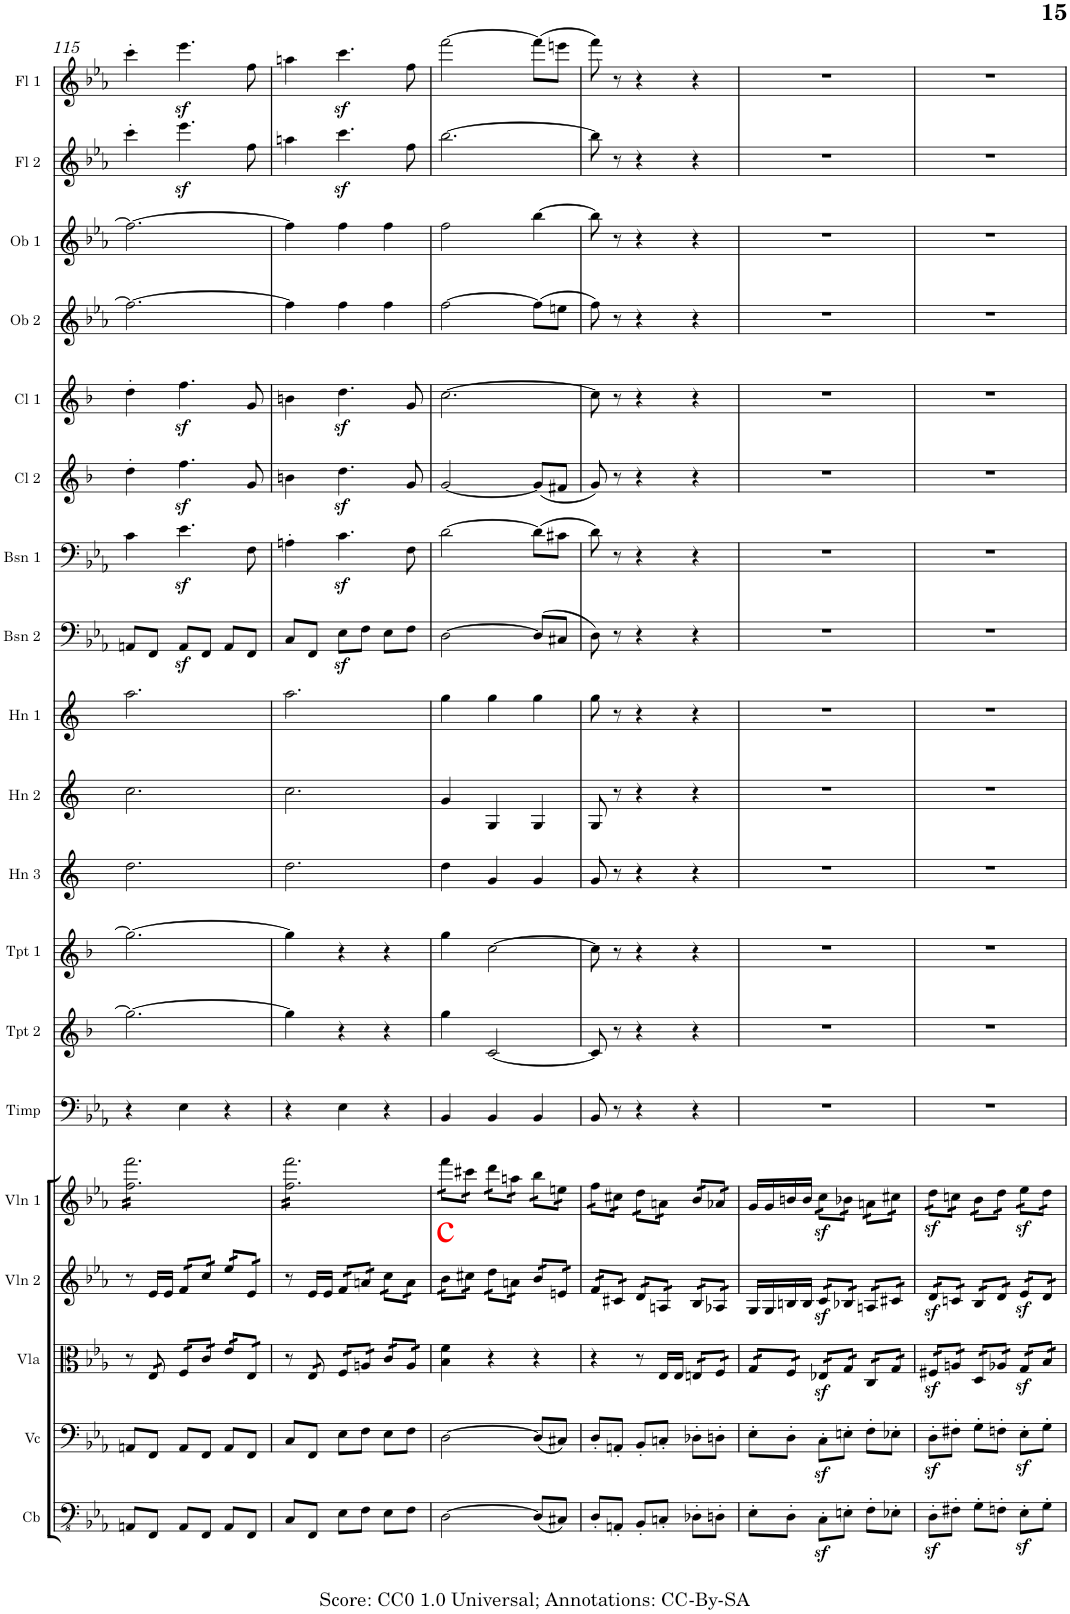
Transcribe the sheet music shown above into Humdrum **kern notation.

**kern	**kern	**kern	**kern	**kern	**text	**kern	**kern	**kern	**kern	**kern	**kern	**kern	**kern	**kern	**kern	**kern	**kern	**kern	**kern
*part19	*part18	*part17	*part16	*part15	*part15	*part14	*part13	*part12	*part11	*part10	*part9	*part8	*part7	*part6	*part5	*part4	*part3	*part2	*part1
*staff19	*staff18	*staff17	*staff16	*staff15	*staff15	*staff14	*staff13	*staff12	*staff11	*staff10	*staff9	*staff8	*staff7	*staff6	*staff5	*staff4	*staff3	*staff2	*staff1
*I"Contrabass	*I"Violoncello	*I"Viola	*I"Violin 2	*I"Violin 1	*	*I"Timpani	*I"Bb Trumpet 2	*I"Bb Trumpet 1	*I"Eb Horn 3	*I"Eb Horn 2	*I"Eb Horn 1	*I"Bassoon 2	*I"Bassoon 1	*I"Bb Clarinet 2	*I"Bb Clarinet 1	*I"Oboe 2	*I"Oboe 1	*I"Flute 2	*I"Flute 1
*I'Cb	*I'Vc	*I'Vla	*I'Vln 2	*I'Vln 1	*	*I'Timp	*I'Tpt 2	*I'Tpt 1	*I'Hn 3	*I'Hn 2	*I'Hn 1	*I'Bsn 2	*I'Bsn 1	*I'Cl 2	*I'Cl 1	*I'Ob 2	*I'Ob 1	*I'Fl 2	*I'Fl 1
!!LO:PB:g=z
*clefFv4	*clefF4	*clefC3	*clefG2	*clefG2	*	*clefF4	*clefG2	*clefG2	*clefG2	*clefG2	*clefG2	*clefF4	*clefF4	*clefG2	*clefG2	*clefG2	*clefG2	*clefG2	*clefG2
*	*	*	*	*	*	*	*Trd1c2	*Trd1c2	*Trd5c9	*Trd5c9	*Trd5c9	*	*	*Trd1c2	*Trd1c2	*	*	*	*
*k[b-e-a-]	*k[b-e-a-]	*k[b-e-a-]	*k[b-e-a-]	*k[b-e-a-]	*	*k[b-e-a-]	*k[b-]	*k[b-]	*k[]	*k[]	*k[]	*k[b-e-a-]	*k[b-e-a-]	*k[b-]	*k[b-]	*k[b-e-a-]	*k[b-e-a-]	*k[b-e-a-]	*k[b-e-a-]
*M3/4	*M3/4	*M3/4	*M3/4	*M3/4	*	*M3/4	*M3/4	*M3/4	*M3/4	*M3/4	*M3/4	*M3/4	*M3/4	*M3/4	*M3/4	*M3/4	*M3/4	*M3/4	*M3/4
=115	=115	=115	=115	=115	=115	=115	=115	=115	=115	=115	=115	=115	=115	=115	=115	=115	=115	=115	=115
*	*	*	*	*tremolo	*	*	*	*	*	*	*	*	*	*	*	*	*	*	*
8AAAn/L	8AAn/L	8r	8r	16ff\ 16fff\LL	.	4r	2.gg\_	2.gg\_	2.dd\	2.cc\	2.aa\	8AAn/L	4c\	4dd'\	4dd'\	2.ff\_	2.ff\_	4ccc'\	4ccc'\
.	.	.	.	16ff\ 16fff\	.	.	.	.	.	.	.	.	.	.	.	.	.	.	.
*	*	*tremolo	*	*	*	*	*	*	*	*	*	*	*	*	*	*	*	*	*
8FFF/J	8FF/J	16E-/	16e-/LL	16ff\ 16fff\	.	.	.	.	.	.	.	8FF/J	.	.	.	.	.	.	.
.	.	16E-/	16e-/JJ	16ff\ 16fff\	.	.	.	.	.	.	.	.	.	.	.	.	.	.	.
*	*	*	*tremolo	*	*	*	*	*	*	*	*	*	*	*	*	*	*	*	*
8AAA/L	8AA/L	16F/LL	16f/LL	16ff\ 16fff\	.	4E-\	.	.	.	.	.	8AAz</L	4.e-z<\	4.ffz<\	4.ffz<\	.	.	4.eee-z<\	4.eee-z<\
.	.	16F/	16f/	16ff\ 16fff\	.	.	.	.	.	.	.	.	.	.	.	.	.	.	.
8FFF/J	8FF/J	16c/	16cc/	16ff\ 16fff\	.	.	.	.	.	.	.	8FF/J	.	.	.	.	.	.	.
.	.	16c/JJ	16cc/JJ	16ff\ 16fff\	.	.	.	.	.	.	.	.	.	.	.	.	.	.	.
8AAA/L	8AA/L	16e-/LL	16ee-/LL	16ff\ 16fff\	.	4r	.	.	.	.	.	8AA/L	.	.	.	.	.	.	.
.	.	16e-/	16ee-/	16ff\ 16fff\	.	.	.	.	.	.	.	.	.	.	.	.	.	.	.
8FFF/J	8FF/J	16E-/	16e-/	16ff\ 16fff\	.	.	.	.	.	.	.	8FF/J	8F\	8g/	8g/	.	.	8ff\	8ff\
.	.	16E-/JJ	16e-/JJ	16ff\ 16fff\JJ	.	.	.	.	.	.	.	.	.	.	.	.	.	.	.
*	*	*	*Xtremolo	*	*	*	*	*	*	*	*	*	*	*	*	*	*	*	*
=116	=116	=116	=116	=116	=116	=116	=116	=116	=116	=116	=116	=116	=116	=116	=116	=116	=116	=116	=116
8CC/L	8C/L	8r	8r	16ff\ 16fff\LL	.	4r	4gg\]	4gg\]	2.dd\	2.cc\	2.aa\	8C/L	4An'\	4bn\	4bn\	4ff\]	4ff\]	4aan\	4aan\
.	.	.	.	16ff\ 16fff\	.	.	.	.	.	.	.	.	.	.	.	.	.	.	.
8FFF/J	8FF/J	16E-/	16e-/LL	16ff\ 16fff\	.	.	.	.	.	.	.	8FF/J	.	.	.	.	.	.	.
.	.	16E-/	16e-/JJ	16ff\ 16fff\	.	.	.	.	.	.	.	.	.	.	.	.	.	.	.
*	*	*	*tremolo	*	*	*	*	*	*	*	*	*	*	*	*	*	*	*	*
8EE-\L	8E-\L	16F/LL	16f/LL	16ff\ 16fff\	.	4E-\	4r	4r	.	.	.	8E-z<\L	4.cz<\	4.ddz<\	4.ddz<\	4ff\	4ff\	4.cccz<\	4.cccz<\
.	.	16F/	16f/	16ff\ 16fff\	.	.	.	.	.	.	.	.	.	.	.	.	.	.	.
8FF\J	8F\J	16An/	16an/	16ff\ 16fff\	.	.	.	.	.	.	.	8F\J	.	.	.	.	.	.	.
.	.	16An/JJ	16an/JJ	16ff\ 16fff\	.	.	.	.	.	.	.	.	.	.	.	.	.	.	.
8EE-\L	8E-\L	16c/LL	16cc\LL	16ff\ 16fff\	.	4r	4r	4r	.	.	.	8E-\L	.	.	.	4ff\	4ff\	.	.
.	.	16c/	16cc\	16ff\ 16fff\	.	.	.	.	.	.	.	.	.	.	.	.	.	.	.
8FF\J	8F\J	16A/	16a\	16ff\ 16fff\	.	.	.	.	.	.	.	8F\J	8F\	8g/	8g/	.	.	8ff\	8ff\
.	.	16A/JJ	16a\JJ	16ff\ 16fff\JJ	.	.	.	.	.	.	.	.	.	.	.	.	.	.	.
*	*	*Xtremolo	*	*	*	*	*	*	*	*	*	*	*	*	*	*	*	*	*
=117	=117	=117	=117	=117	=117	=117	=117	=117	=117	=117	=117	=117	=117	=117	=117	=117	=117	=117	=117
!	!	!	!	!	!LO:LY:b:color=#FF0000	!	!	!	!	!	!	!	!	!	!	!	!	!	!
[2DD\	[2D\	4B-\ 4f\	16b-\LL	16fff\LL	c	4BB-/	4gg\	4gg\	4dd\	4g/	4gg\	[2D\	[2d\	[2g/	[2.cc\	[2ff\	2ff\	[2.bb-\	[2fff\
.	.	.	16b-\	16fff\	.	.	.	.	.	.	.	.	.	.	.	.	.	.	.
.	.	.	16cc#X\	16ccc#X\	.	.	.	.	.	.	.	.	.	.	.	.	.	.	.
.	.	.	16cc#X\JJ	16ccc#X\JJ	.	.	.	.	.	.	.	.	.	.	.	.	.	.	.
.	.	4r	16dd\LL	16ddd\LL	.	4BB-/	[2c/	[2cc\	4g/	4G/	4gg\	.	.	.	.	.	.	.	.
.	.	.	16dd\	16ddd\	.	.	.	.	.	.	.	.	.	.	.	.	.	.	.
.	.	.	16an\	16aan\	.	.	.	.	.	.	.	.	.	.	.	.	.	.	.
.	.	.	16an\JJ	16aan\JJ	.	.	.	.	.	.	.	.	.	.	.	.	.	.	.
(8DD/L]	(8D/L]	4r	16b-/LL	16bb-\LL	.	4BB-/	.	.	4g/	4G/	4gg\	(8D/L]	(8d\L]	(8g/L]	.	(8ff\L]	[4bb-\	.	(8fff\L]
.	.	.	16b-/	16bb-\	.	.	.	.	.	.	.	.	.	.	.	.	.	.	.
8CC#X/J)	8C#X/J)	.	16en/	16een\	.	.	.	.	.	.	.	8C#X/J	8c#X\J	8f#X/J	.	8een\J	.	.	8eeen\J
.	.	.	16en/JJ	16een\JJ	.	.	.	.	.	.	.	.	.	.	.	.	.	.	.
=118	=118	=118	=118	=118	=118	=118	=118	=118	=118	=118	=118	=118	=118	=118	=118	=118	=118	=118	=118
8DD'/L	8D'/L	4r	16f/LL	16ff\LL	.	8BB-/	8c/]	8cc\]	8g/	8G/	8gg\	8D\)	8d\)	8g/)	8cc\]	8ff\)	8bb-\]	8bb-\]	8fff\)
.	.	.	16f/	16ff\	.	.	.	.	.	.	.	.	.	.	.	.	.	.	.
8AAAn'/J	8AAn'/J	.	16c#X/	16cc#X\	.	8r	8r	8r	8r	8r	8r	8r	8r	8r	8r	8r	8r	8r	8r
.	.	.	16c#X/JJ	16cc#X\JJ	.	.	.	.	.	.	.	.	.	.	.	.	.	.	.
8BBB-'/L	8BB-'/L	8r	16d/LL	16dd\LL	.	4r	4r	4r	4r	4r	4r	4r	4r	4r	4r	4r	4r	4r	4r
.	.	.	16d/	16dd\	.	.	.	.	.	.	.	.	.	.	.	.	.	.	.
8CCn'/J	8Cn'/J	16E-/LL	16An/	16an\	.	.	.	.	.	.	.	.	.	.	.	.	.	.	.
.	.	16E-/JJ	16An/JJ	16an\JJ	.	.	.	.	.	.	.	.	.	.	.	.	.	.	.
*	*	*tremolo	*	*	*	*	*	*	*	*	*	*	*	*	*	*	*	*	*
8DD-X'\L	8D-X'\L	16En/LL	16B-/LL	16b-/LL	.	4r	4r	4r	4r	4r	4r	4r	4r	4r	4r	4r	4r	4r	4r
.	.	16En/	16B-/	16b-/	.	.	.	.	.	.	.	.	.	.	.	.	.	.	.
8DDn'\J	8Dn'\J	16F/	16A-X/	16a-X/	.	.	.	.	.	.	.	.	.	.	.	.	.	.	.
.	.	16F/JJ	16A-X/JJ	16a-X/JJ	.	.	.	.	.	.	.	.	.	.	.	.	.	.	.
*	*	*	*	*Xtremolo	*	*	*	*	*	*	*	*	*	*	*	*	*	*	*
*	*	*	*Xtremolo	*	*	*	*	*	*	*	*	*	*	*	*	*	*	*	*
=119	=119	=119	=119	=119	=119	=119	=119	=119	=119	=119	=119	=119	=119	=119	=119	=119	=119	=119	=119
8EE-'\L	8E-'\L	16G/LL	16G/LL	16g/LL	.	2.r	2.r	2.r	2.r	2.r	2.r	2.r	2.r	2.r	2.r	2.r	2.r	2.r	2.r
.	.	16G/	16G/	16g/	.	.	.	.	.	.	.	.	.	.	.	.	.	.	.
8DD'\J	8D'\J	16F/	16Bn/	16bn/	.	.	.	.	.	.	.	.	.	.	.	.	.	.	.
.	.	16F/JJ	16B/JJ	16b/JJ	.	.	.	.	.	.	.	.	.	.	.	.	.	.	.
*	*	*	*tremolo	*	*	*	*	*	*	*	*	*	*	*	*	*	*	*	*
*	*	*	*	*tremolo	*	*	*	*	*	*	*	*	*	*	*	*	*	*	*
8CCz<'\L	8Cz<'\L	16E-Xz</LL	16cz</LL	16ccz<\LL	.	.	.	.	.	.	.	.	.	.	.	.	.	.	.
.	.	16E-Xz</	16cz</	16ccz<\	.	.	.	.	.	.	.	.	.	.	.	.	.	.	.
8EEn'\J	8En'\J	16G/	16B-X/	16b-X\	.	.	.	.	.	.	.	.	.	.	.	.	.	.	.
.	.	16G/JJ	16B-X/JJ	16b-X\JJ	.	.	.	.	.	.	.	.	.	.	.	.	.	.	.
8FF'\L	8F'\L	16C/LL	16An/LL	16an\LL	.	.	.	.	.	.	.	.	.	.	.	.	.	.	.
.	.	16C/	16An/	16an\	.	.	.	.	.	.	.	.	.	.	.	.	.	.	.
8EE-X'\J	8E-X'\J	16G/	16c#X/	16cc#X\	.	.	.	.	.	.	.	.	.	.	.	.	.	.	.
.	.	16G/JJ	16c#X/JJ	16cc#X\JJ	.	.	.	.	.	.	.	.	.	.	.	.	.	.	.
=120	=120	=120	=120	=120	=120	=120	=120	=120	=120	=120	=120	=120	=120	=120	=120	=120	=120	=120	=120
8DDz<'\L	8Dz<'\L	16F#Xz</LL	16dz</LL	16ddz<\LL	.	2.r	2.r	2.r	2.r	2.r	2.r	2.r	2.r	2.r	2.r	2.r	2.r	2.r	2.r
.	.	16F#Xz</	16dz</	16ddz<\	.	.	.	.	.	.	.	.	.	.	.	.	.	.	.
8FF#X'\J	8F#X'\J	16An/	16cn/	16ccn\	.	.	.	.	.	.	.	.	.	.	.	.	.	.	.
.	.	16An/JJ	16cn/JJ	16ccn\JJ	.	.	.	.	.	.	.	.	.	.	.	.	.	.	.
8GG'\L	8G'\L	16D/LL	16B-/LL	16b-\LL	.	.	.	.	.	.	.	.	.	.	.	.	.	.	.
.	.	16D/	16B-/	16b-\	.	.	.	.	.	.	.	.	.	.	.	.	.	.	.
8FFn'\J	8Fn'\J	16A-X/	16d/	16dd\	.	.	.	.	.	.	.	.	.	.	.	.	.	.	.
.	.	16A-X/JJ	16d/JJ	16dd\JJ	.	.	.	.	.	.	.	.	.	.	.	.	.	.	.
8EE-z<'\L	8E-z<'\L	16Gz</LL	16e-z</LL	16ee-z<\LL	.	.	.	.	.	.	.	.	.	.	.	.	.	.	.
.	.	16Gz</	16e-z</	16ee-z<\	.	.	.	.	.	.	.	.	.	.	.	.	.	.	.
8GG'\J	8G'\J	16B-/	16d/	16dd\	.	.	.	.	.	.	.	.	.	.	.	.	.	.	.
.	.	16B-/JJ	16d/JJ	16dd\JJ	.	.	.	.	.	.	.	.	.	.	.	.	.	.	.
*	*	*	*	*Xtremolo	*	*	*	*	*	*	*	*	*	*	*	*	*	*	*
*	*	*	*Xtremolo	*	*	*	*	*	*	*	*	*	*	*	*	*	*	*	*
*	*	*Xtremolo	*	*	*	*	*	*	*	*	*	*	*	*	*	*	*	*	*
=	=	=	=	=	=	=	=	=	=	=	=	=	=	=	=	=	=	=	=
*-	*-	*-	*-	*-	*-	*-	*-	*-	*-	*-	*-	*-	*-	*-	*-	*-	*-	*-	*-
